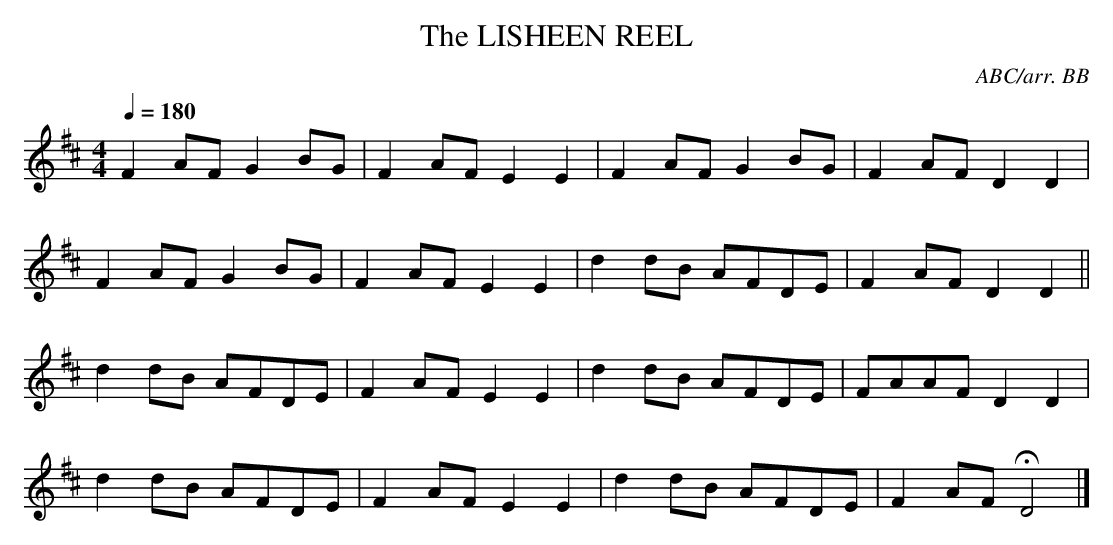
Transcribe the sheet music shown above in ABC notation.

X:1
T:LISHEEN REEL, The
C:ABC/arr. BB
Q:1/4=180
L:1/8
M:4/4
K:D
F2 AF G2 BG|F2 AF E2 E2|F2 AF G2 BG|F2 AF D2 D2|
F2 AF G2 BG|F2 AF E2 E2|d2 dB AFDE|F2 AF D2 D2||
d2 dB AFDE|F2 AF E2 E2|d2 dB AFDE|FAAF D2 D2|
d2 dB AFDE|F2 AF E2 E2|d2 dB AFDE|F2 AF HD4|]
